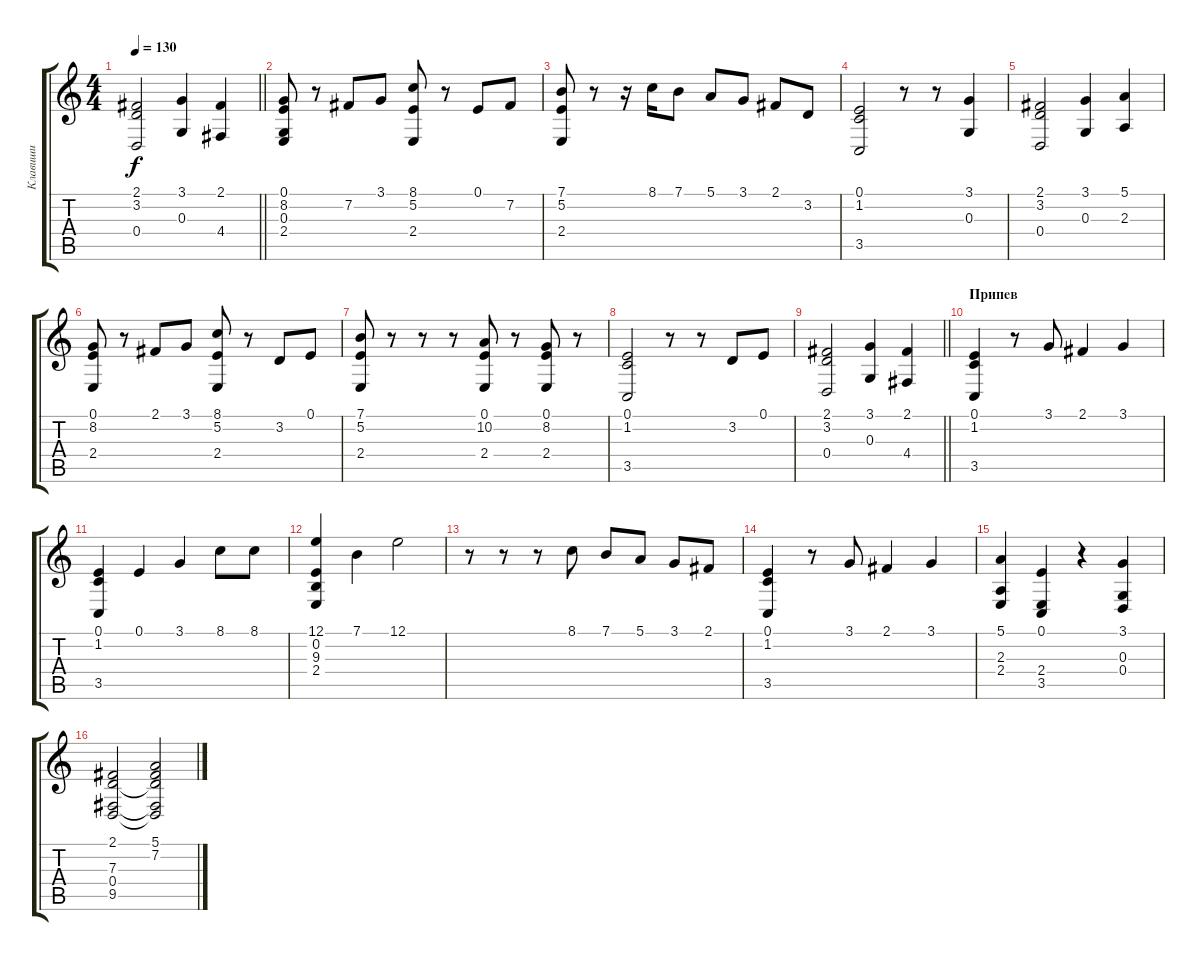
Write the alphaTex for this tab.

\track ("Клавиши" "Клавиши") {instrument stringensemble1}
\staff {score tabs}
\tuning (E4 B3 G3 D3 A2 E2) {hide}
\ts (4 4)
\tempo 130
\clef g2
\barLineRight lightlight
\ks c
(2.1 3.2 0.4).2{dy f} (3.1 0.3).4 (2.1 4.4).4 |
\section ("" "")
(0.1 8.2 0.3 2.4).8 r.8 7.2.8 3.1.8 (8.1 5.2 2.4).8 r.8 0.1.8 7.2.8 |
(7.1 5.2 2.4).8 r.8 r.16 8.1.16 7.1.8 5.1.8 3.1.8 2.1.8 3.2.8 |
(0.1 1.2 3.5).2 r.8 r.8 (3.1 0.3).4 |
(2.1 3.2 0.4).2 (3.1 0.3).4 (5.1 2.3).4 |
(0.1 8.2 2.4).8 r.8 2.1.8 3.1.8 (8.1 5.2 2.4).8 r.8 3.2.8 0.1.8 |
(7.1 5.2 2.4).8 r.8 r.8 r.8 (0.1 10.2 2.4).8 r.8 (0.1 8.2 2.4).8 r.8 |
(0.1 1.2 3.5).2 r.8 r.8 3.2.8 0.1.8 |
\barLineRight lightlight
(2.1 3.2 0.4).2 (3.1 0.3).4 (2.1 4.4).4 |
\section ("" "Припев")
(0.1 1.2 3.5).4 r.8 3.1.8 2.1.4 3.1.4 |
(0.1 1.2 3.5).4 0.1.4 3.1.4 8.1.8 8.1.8 |
(12.1 0.2 9.3 2.4).4 7.1.4 12.1.2 |
r.8 r.8 r.8 8.1.8 7.1.8 5.1.8 3.1.8 2.1.8 |
(0.1 1.2 3.5).4 r.8 3.1.8 2.1.4 3.1.4 |
(5.1 2.3 2.4).4 (0.1 2.4 3.5).4 r.4 (3.1 0.3 0.4).4 |
(2.1 7.3 0.4 9.5).2 (5.1 7.2 7.3{t} 0.4{t} 9.5{t}).2
